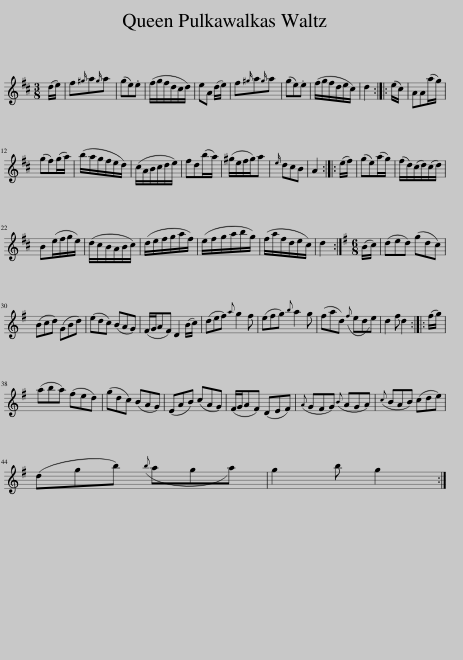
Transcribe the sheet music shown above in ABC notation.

X:1
L:1/8
M:3/8
I:linebreak $
K:D
V:1 treble
V:1
 (d/e/) | f{^g}a{g}a | (ge).e | (f/g/f/d/c/d/) | eA (d/e/) | %5
 f{^g}a{g}a | (ge).e | (f/g/f/d/e/c/) | d2 :: (e/c/) | %10
 AA(a/g/) |$ (gf)(g/a/) | (b/a/g/f/e/d/) | (c/A/B/c/d/e/) | fd(b/a/) | %15
 (^g/e/f/g/)a |{e} dcB | A2 :: (e/f/) | (ge)(a/g/) | %20
 (f/d/)(c/d/)(c/d/) |$ B(e/f/g/e/) | (d/c/B/A/B/c/) | (d/e/f/g/a/f/) | (e/f/g/a/b/g/) | %25
 (f/a/f/d/e/c/) | d2 :|[K:G][M:6/8] (B/c/) | (ded) (gdc) |$ (Bcd) (GBd) | %30
 (edc) (BAG) | (F/G/AF) D2 (B/c/) | (def){a} g2 f | (efg){b} a2 g | (fad)({f} ede) | %35
 d2 f d2 :: (f/g/) |$ (aba) (fed) | (gdc) (BAG) | (EAB) (cAG) | %40
 (F/G/AF) (DEF) |({A} GFG)({B} AGA) |({c} BAB) (cde) |$ (dgb)({b} aga) | g2 b g2 :| %45
